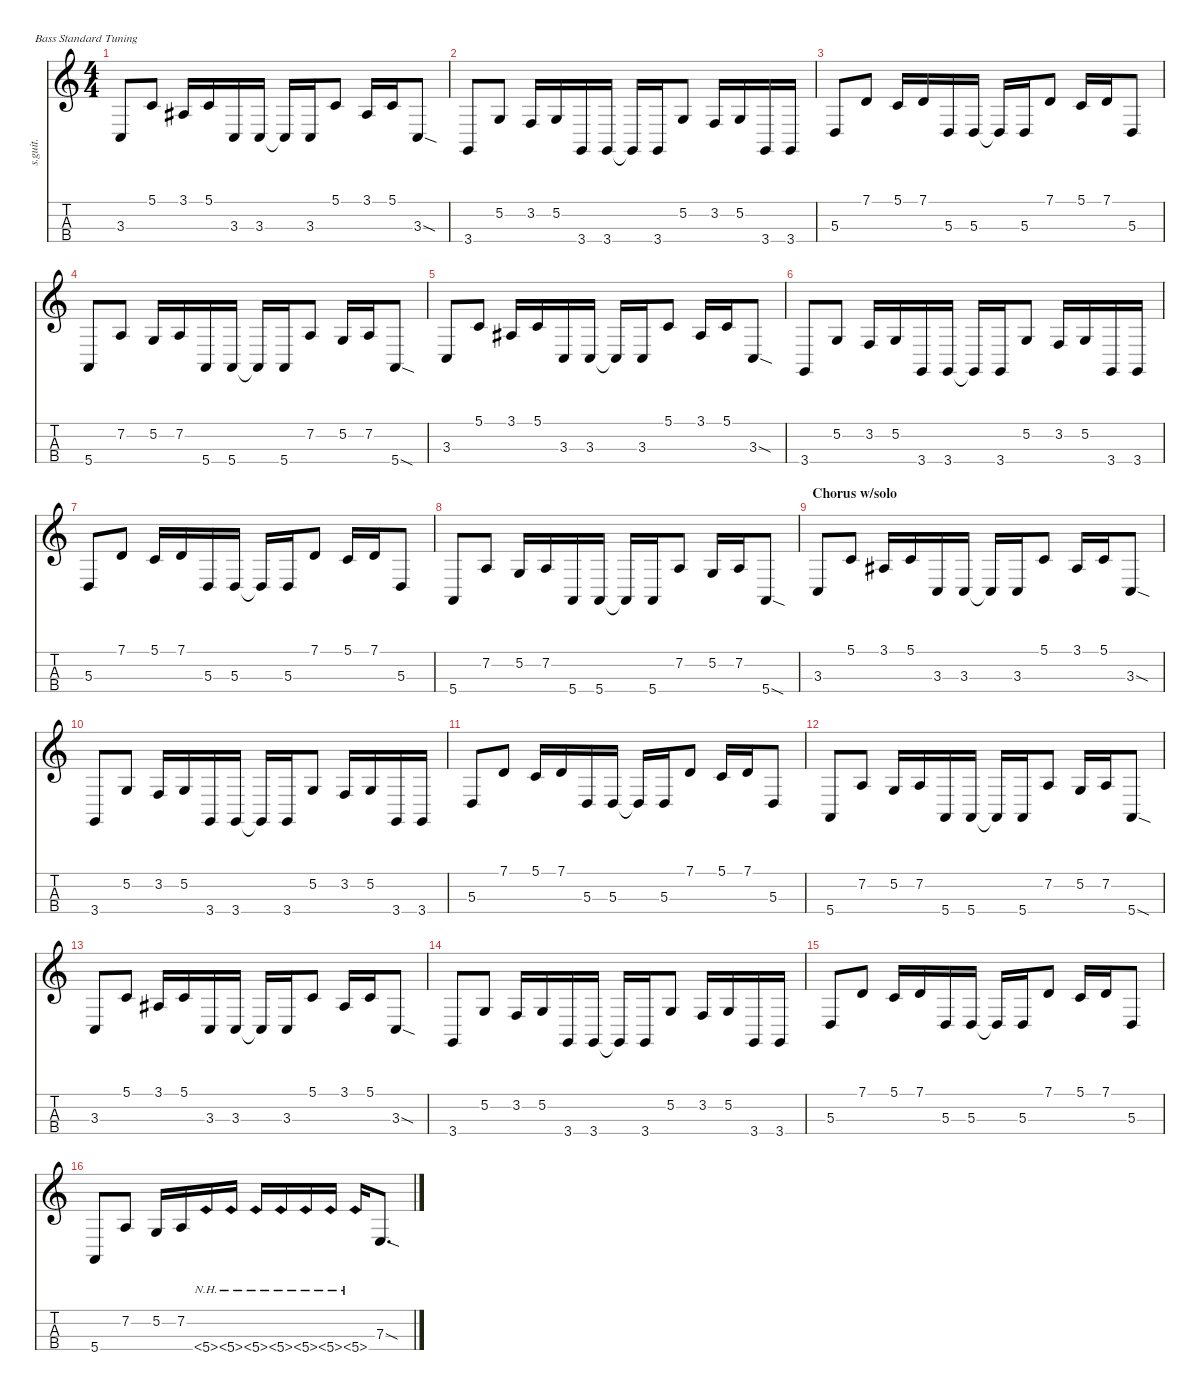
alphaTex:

\defaultSystemsLayout 4
\hideDynamics
\bracketExtendMode nobrackets
\track ("Chris Wolstenholm - Bass" "s.guit.") {instrument electricbassfinger}
\staff {score tabs}
\tuning (G2 D2 A1 E1)
\ts (4 4)
\tempo (93 hide)
\clef g2
\ks c
3.3.8{lyrics (0 "") lyrics (1 "") lyrics (2 "") lyrics (3 "") lyrics (4 "") dy mf} 5.1.8{lyrics (0 "") lyrics (1 "") lyrics (2 "") lyrics (3 "") lyrics (4 "")} 3.1{acc #}.16{lyrics (0 "") lyrics (1 "") lyrics (2 "") lyrics (3 "") lyrics (4 "")} 5.1.16{lyrics (0 "") lyrics (1 "") lyrics (2 "") lyrics (3 "") lyrics (4 "")} 3.3.16{lyrics (0 "") lyrics (1 "") lyrics (2 "") lyrics (3 "") lyrics (4 "")} 3.3.16{lyrics (0 "") lyrics (1 "") lyrics (2 "") lyrics (3 "") lyrics (4 "")} 3.3{t}.16{lyrics (0 "") lyrics (1 "") lyrics (2 "") lyrics (3 "") lyrics (4 "") dy f} 3.3.16{lyrics (0 "") lyrics (1 "") lyrics (2 "") lyrics (3 "") lyrics (4 "")} 5.1.8{lyrics (0 "") lyrics (1 "") lyrics (2 "") lyrics (3 "") lyrics (4 "")} 3.1{acc #}.16{lyrics (0 "") lyrics (1 "") lyrics (2 "") lyrics (3 "") lyrics (4 "")} 5.1.16{lyrics (0 "") lyrics (1 "") lyrics (2 "") lyrics (3 "") lyrics (4 "")} 3.3{sod}.8{lyrics (0 "") lyrics (1 "") lyrics (2 "") lyrics (3 "") lyrics (4 "")} |
3.4.8{lyrics (0 "") lyrics (1 "") lyrics (2 "") lyrics (3 "") lyrics (4 "") dy mf} 5.2.8{lyrics (0 "") lyrics (1 "") lyrics (2 "") lyrics (3 "") lyrics (4 "")} 3.2.16{lyrics (0 "") lyrics (1 "") lyrics (2 "") lyrics (3 "") lyrics (4 "")} 5.2.16{lyrics (0 "") lyrics (1 "") lyrics (2 "") lyrics (3 "") lyrics (4 "")} 3.4.16{lyrics (0 "") lyrics (1 "") lyrics (2 "") lyrics (3 "") lyrics (4 "")} 3.4.16{lyrics (0 "") lyrics (1 "") lyrics (2 "") lyrics (3 "") lyrics (4 "")} 3.4{t}.16{lyrics (0 "") lyrics (1 "") lyrics (2 "") lyrics (3 "") lyrics (4 "") dy f} 3.4.16{lyrics (0 "") lyrics (1 "") lyrics (2 "") lyrics (3 "") lyrics (4 "")} 5.2.8{lyrics (0 "") lyrics (1 "") lyrics (2 "") lyrics (3 "") lyrics (4 "")} 3.2.16{lyrics (0 "") lyrics (1 "") lyrics (2 "") lyrics (3 "") lyrics (4 "")} 5.2.16{lyrics (0 "") lyrics (1 "") lyrics (2 "") lyrics (3 "") lyrics (4 "")} 3.4.16{lyrics (0 "") lyrics (1 "") lyrics (2 "") lyrics (3 "") lyrics (4 "")} 3.4.16{lyrics (0 "") lyrics (1 "") lyrics (2 "") lyrics (3 "") lyrics (4 "")} |
5.3.8{lyrics (0 "") lyrics (1 "") lyrics (2 "") lyrics (3 "") lyrics (4 "")} 7.1.8{lyrics (0 "") lyrics (1 "") lyrics (2 "") lyrics (3 "") lyrics (4 "")} 5.1.16{lyrics (0 "") lyrics (1 "") lyrics (2 "") lyrics (3 "") lyrics (4 "")} 7.1.16{lyrics (0 "") lyrics (1 "") lyrics (2 "") lyrics (3 "") lyrics (4 "")} 5.3.16{lyrics (0 "") lyrics (1 "") lyrics (2 "") lyrics (3 "") lyrics (4 "")} 5.3.16{lyrics (0 "") lyrics (1 "") lyrics (2 "") lyrics (3 "") lyrics (4 "")} 5.3{t}.16{lyrics (0 "") lyrics (1 "") lyrics (2 "") lyrics (3 "") lyrics (4 "")} 5.3.16{lyrics (0 "") lyrics (1 "") lyrics (2 "") lyrics (3 "") lyrics (4 "")} 7.1.8{lyrics (0 "") lyrics (1 "") lyrics (2 "") lyrics (3 "") lyrics (4 "")} 5.1.16{lyrics (0 "") lyrics (1 "") lyrics (2 "") lyrics (3 "") lyrics (4 "")} 7.1.16{lyrics (0 "") lyrics (1 "") lyrics (2 "") lyrics (3 "") lyrics (4 "")} 5.3.8{lyrics (0 "") lyrics (1 "") lyrics (2 "") lyrics (3 "") lyrics (4 "")} |
5.4.8{lyrics (0 "") lyrics (1 "") lyrics (2 "") lyrics (3 "") lyrics (4 "") dy mf} 7.2.8{lyrics (0 "") lyrics (1 "") lyrics (2 "") lyrics (3 "") lyrics (4 "")} 5.2.16{lyrics (0 "") lyrics (1 "") lyrics (2 "") lyrics (3 "") lyrics (4 "")} 7.2.16{lyrics (0 "") lyrics (1 "") lyrics (2 "") lyrics (3 "") lyrics (4 "")} 5.4.16{lyrics (0 "") lyrics (1 "") lyrics (2 "") lyrics (3 "") lyrics (4 "")} 5.4.16{lyrics (0 "") lyrics (1 "") lyrics (2 "") lyrics (3 "") lyrics (4 "")} 5.4{t}.16{lyrics (0 "") lyrics (1 "") lyrics (2 "") lyrics (3 "") lyrics (4 "") dy f} 5.4.16{lyrics (0 "") lyrics (1 "") lyrics (2 "") lyrics (3 "") lyrics (4 "")} 7.2.8{lyrics (0 "") lyrics (1 "") lyrics (2 "") lyrics (3 "") lyrics (4 "")} 5.2.16{lyrics (0 "") lyrics (1 "") lyrics (2 "") lyrics (3 "") lyrics (4 "")} 7.2.16{lyrics (0 "") lyrics (1 "") lyrics (2 "") lyrics (3 "") lyrics (4 "")} 5.4{sod}.8{lyrics (0 "") lyrics (1 "") lyrics (2 "") lyrics (3 "") lyrics (4 "")} |
3.3.8{lyrics (0 "") lyrics (1 "") lyrics (2 "") lyrics (3 "") lyrics (4 "") dy mf} 5.1.8{lyrics (0 "") lyrics (1 "") lyrics (2 "") lyrics (3 "") lyrics (4 "")} 3.1{acc #}.16{lyrics (0 "") lyrics (1 "") lyrics (2 "") lyrics (3 "") lyrics (4 "")} 5.1.16{lyrics (0 "") lyrics (1 "") lyrics (2 "") lyrics (3 "") lyrics (4 "")} 3.3.16{lyrics (0 "") lyrics (1 "") lyrics (2 "") lyrics (3 "") lyrics (4 "")} 3.3.16{lyrics (0 "") lyrics (1 "") lyrics (2 "") lyrics (3 "") lyrics (4 "")} 3.3{t}.16{lyrics (0 "") lyrics (1 "") lyrics (2 "") lyrics (3 "") lyrics (4 "") dy f} 3.3.16{lyrics (0 "") lyrics (1 "") lyrics (2 "") lyrics (3 "") lyrics (4 "")} 5.1.8{lyrics (0 "") lyrics (1 "") lyrics (2 "") lyrics (3 "") lyrics (4 "")} 3.1{acc #}.16{lyrics (0 "") lyrics (1 "") lyrics (2 "") lyrics (3 "") lyrics (4 "")} 5.1.16{lyrics (0 "") lyrics (1 "") lyrics (2 "") lyrics (3 "") lyrics (4 "")} 3.3{sod}.8{lyrics (0 "") lyrics (1 "") lyrics (2 "") lyrics (3 "") lyrics (4 "")} |
3.4.8{lyrics (0 "") lyrics (1 "") lyrics (2 "") lyrics (3 "") lyrics (4 "") dy mf} 5.2.8{lyrics (0 "") lyrics (1 "") lyrics (2 "") lyrics (3 "") lyrics (4 "")} 3.2.16{lyrics (0 "") lyrics (1 "") lyrics (2 "") lyrics (3 "") lyrics (4 "")} 5.2.16{lyrics (0 "") lyrics (1 "") lyrics (2 "") lyrics (3 "") lyrics (4 "")} 3.4.16{lyrics (0 "") lyrics (1 "") lyrics (2 "") lyrics (3 "") lyrics (4 "")} 3.4.16{lyrics (0 "") lyrics (1 "") lyrics (2 "") lyrics (3 "") lyrics (4 "")} 3.4{t}.16{lyrics (0 "") lyrics (1 "") lyrics (2 "") lyrics (3 "") lyrics (4 "") dy f} 3.4.16{lyrics (0 "") lyrics (1 "") lyrics (2 "") lyrics (3 "") lyrics (4 "")} 5.2.8{lyrics (0 "") lyrics (1 "") lyrics (2 "") lyrics (3 "") lyrics (4 "")} 3.2.16{lyrics (0 "") lyrics (1 "") lyrics (2 "") lyrics (3 "") lyrics (4 "")} 5.2.16{lyrics (0 "") lyrics (1 "") lyrics (2 "") lyrics (3 "") lyrics (4 "")} 3.4.16{lyrics (0 "") lyrics (1 "") lyrics (2 "") lyrics (3 "") lyrics (4 "")} 3.4.16{lyrics (0 "") lyrics (1 "") lyrics (2 "") lyrics (3 "") lyrics (4 "")} |
5.3.8{lyrics (0 "") lyrics (1 "") lyrics (2 "") lyrics (3 "") lyrics (4 "")} 7.1.8{lyrics (0 "") lyrics (1 "") lyrics (2 "") lyrics (3 "") lyrics (4 "")} 5.1.16{lyrics (0 "") lyrics (1 "") lyrics (2 "") lyrics (3 "") lyrics (4 "")} 7.1.16{lyrics (0 "") lyrics (1 "") lyrics (2 "") lyrics (3 "") lyrics (4 "")} 5.3.16{lyrics (0 "") lyrics (1 "") lyrics (2 "") lyrics (3 "") lyrics (4 "")} 5.3.16{lyrics (0 "") lyrics (1 "") lyrics (2 "") lyrics (3 "") lyrics (4 "")} 5.3{t}.16{lyrics (0 "") lyrics (1 "") lyrics (2 "") lyrics (3 "") lyrics (4 "")} 5.3.16{lyrics (0 "") lyrics (1 "") lyrics (2 "") lyrics (3 "") lyrics (4 "")} 7.1.8{lyrics (0 "") lyrics (1 "") lyrics (2 "") lyrics (3 "") lyrics (4 "")} 5.1.16{lyrics (0 "") lyrics (1 "") lyrics (2 "") lyrics (3 "") lyrics (4 "")} 7.1.16{lyrics (0 "") lyrics (1 "") lyrics (2 "") lyrics (3 "") lyrics (4 "")} 5.3.8{lyrics (0 "") lyrics (1 "") lyrics (2 "") lyrics (3 "") lyrics (4 "")} |
5.4.8{lyrics (0 "") lyrics (1 "") lyrics (2 "") lyrics (3 "") lyrics (4 "") dy mf} 7.2.8{lyrics (0 "") lyrics (1 "") lyrics (2 "") lyrics (3 "") lyrics (4 "")} 5.2.16{lyrics (0 "") lyrics (1 "") lyrics (2 "") lyrics (3 "") lyrics (4 "")} 7.2.16{lyrics (0 "") lyrics (1 "") lyrics (2 "") lyrics (3 "") lyrics (4 "")} 5.4.16{lyrics (0 "") lyrics (1 "") lyrics (2 "") lyrics (3 "") lyrics (4 "")} 5.4.16{lyrics (0 "") lyrics (1 "") lyrics (2 "") lyrics (3 "") lyrics (4 "")} 5.4{t}.16{lyrics (0 "") lyrics (1 "") lyrics (2 "") lyrics (3 "") lyrics (4 "") dy f} 5.4.16{lyrics (0 "") lyrics (1 "") lyrics (2 "") lyrics (3 "") lyrics (4 "")} 7.2.8{lyrics (0 "") lyrics (1 "") lyrics (2 "") lyrics (3 "") lyrics (4 "")} 5.2.16{lyrics (0 "") lyrics (1 "") lyrics (2 "") lyrics (3 "") lyrics (4 "")} 7.2.16{lyrics (0 "") lyrics (1 "") lyrics (2 "") lyrics (3 "") lyrics (4 "")} 5.4{sod}.8{lyrics (0 "") lyrics (1 "") lyrics (2 "") lyrics (3 "") lyrics (4 "")} |
\section ("" "Chorus w/solo")
3.3.8{lyrics (0 "") lyrics (1 "") lyrics (2 "") lyrics (3 "") lyrics (4 "") dy mf} 5.1.8{lyrics (0 "") lyrics (1 "") lyrics (2 "") lyrics (3 "") lyrics (4 "")} 3.1{acc #}.16{lyrics (0 "") lyrics (1 "") lyrics (2 "") lyrics (3 "") lyrics (4 "")} 5.1.16{lyrics (0 "") lyrics (1 "") lyrics (2 "") lyrics (3 "") lyrics (4 "")} 3.3.16{lyrics (0 "") lyrics (1 "") lyrics (2 "") lyrics (3 "") lyrics (4 "")} 3.3.16{lyrics (0 "") lyrics (1 "") lyrics (2 "") lyrics (3 "") lyrics (4 "")} 3.3{t}.16{lyrics (0 "") lyrics (1 "") lyrics (2 "") lyrics (3 "") lyrics (4 "") dy f} 3.3.16{lyrics (0 "") lyrics (1 "") lyrics (2 "") lyrics (3 "") lyrics (4 "")} 5.1.8{lyrics (0 "") lyrics (1 "") lyrics (2 "") lyrics (3 "") lyrics (4 "")} 3.1{acc #}.16{lyrics (0 "") lyrics (1 "") lyrics (2 "") lyrics (3 "") lyrics (4 "")} 5.1.16{lyrics (0 "") lyrics (1 "") lyrics (2 "") lyrics (3 "") lyrics (4 "")} 3.3{sod}.8{lyrics (0 "") lyrics (1 "") lyrics (2 "") lyrics (3 "") lyrics (4 "")} |
3.4.8{lyrics (0 "") lyrics (1 "") lyrics (2 "") lyrics (3 "") lyrics (4 "") dy mf} 5.2.8{lyrics (0 "") lyrics (1 "") lyrics (2 "") lyrics (3 "") lyrics (4 "")} 3.2.16{lyrics (0 "") lyrics (1 "") lyrics (2 "") lyrics (3 "") lyrics (4 "")} 5.2.16{lyrics (0 "") lyrics (1 "") lyrics (2 "") lyrics (3 "") lyrics (4 "")} 3.4.16{lyrics (0 "") lyrics (1 "") lyrics (2 "") lyrics (3 "") lyrics (4 "")} 3.4.16{lyrics (0 "") lyrics (1 "") lyrics (2 "") lyrics (3 "") lyrics (4 "")} 3.4{t}.16{lyrics (0 "") lyrics (1 "") lyrics (2 "") lyrics (3 "") lyrics (4 "") dy f} 3.4.16{lyrics (0 "") lyrics (1 "") lyrics (2 "") lyrics (3 "") lyrics (4 "")} 5.2.8{lyrics (0 "") lyrics (1 "") lyrics (2 "") lyrics (3 "") lyrics (4 "")} 3.2.16{lyrics (0 "") lyrics (1 "") lyrics (2 "") lyrics (3 "") lyrics (4 "")} 5.2.16{lyrics (0 "") lyrics (1 "") lyrics (2 "") lyrics (3 "") lyrics (4 "")} 3.4.16{lyrics (0 "") lyrics (1 "") lyrics (2 "") lyrics (3 "") lyrics (4 "")} 3.4.16{lyrics (0 "") lyrics (1 "") lyrics (2 "") lyrics (3 "") lyrics (4 "")} |
5.3.8{lyrics (0 "") lyrics (1 "") lyrics (2 "") lyrics (3 "") lyrics (4 "")} 7.1.8{lyrics (0 "") lyrics (1 "") lyrics (2 "") lyrics (3 "") lyrics (4 "")} 5.1.16{lyrics (0 "") lyrics (1 "") lyrics (2 "") lyrics (3 "") lyrics (4 "")} 7.1.16{lyrics (0 "") lyrics (1 "") lyrics (2 "") lyrics (3 "") lyrics (4 "")} 5.3.16{lyrics (0 "") lyrics (1 "") lyrics (2 "") lyrics (3 "") lyrics (4 "")} 5.3.16{lyrics (0 "") lyrics (1 "") lyrics (2 "") lyrics (3 "") lyrics (4 "")} 5.3{t}.16{lyrics (0 "") lyrics (1 "") lyrics (2 "") lyrics (3 "") lyrics (4 "")} 5.3.16{lyrics (0 "") lyrics (1 "") lyrics (2 "") lyrics (3 "") lyrics (4 "")} 7.1.8{lyrics (0 "") lyrics (1 "") lyrics (2 "") lyrics (3 "") lyrics (4 "")} 5.1.16{lyrics (0 "") lyrics (1 "") lyrics (2 "") lyrics (3 "") lyrics (4 "")} 7.1.16{lyrics (0 "") lyrics (1 "") lyrics (2 "") lyrics (3 "") lyrics (4 "")} 5.3.8{lyrics (0 "") lyrics (1 "") lyrics (2 "") lyrics (3 "") lyrics (4 "")} |
5.4.8{lyrics (0 "") lyrics (1 "") lyrics (2 "") lyrics (3 "") lyrics (4 "") dy mf} 7.2.8{lyrics (0 "") lyrics (1 "") lyrics (2 "") lyrics (3 "") lyrics (4 "")} 5.2.16{lyrics (0 "") lyrics (1 "") lyrics (2 "") lyrics (3 "") lyrics (4 "")} 7.2.16{lyrics (0 "") lyrics (1 "") lyrics (2 "") lyrics (3 "") lyrics (4 "")} 5.4.16{lyrics (0 "") lyrics (1 "") lyrics (2 "") lyrics (3 "") lyrics (4 "")} 5.4.16{lyrics (0 "") lyrics (1 "") lyrics (2 "") lyrics (3 "") lyrics (4 "")} 5.4{t}.16{lyrics (0 "") lyrics (1 "") lyrics (2 "") lyrics (3 "") lyrics (4 "") dy f} 5.4.16{lyrics (0 "") lyrics (1 "") lyrics (2 "") lyrics (3 "") lyrics (4 "")} 7.2.8{lyrics (0 "") lyrics (1 "") lyrics (2 "") lyrics (3 "") lyrics (4 "")} 5.2.16{lyrics (0 "") lyrics (1 "") lyrics (2 "") lyrics (3 "") lyrics (4 "")} 7.2.16{lyrics (0 "") lyrics (1 "") lyrics (2 "") lyrics (3 "") lyrics (4 "")} 5.4{sod}.8{lyrics (0 "") lyrics (1 "") lyrics (2 "") lyrics (3 "") lyrics (4 "")} |
3.3.8{lyrics (0 "") lyrics (1 "") lyrics (2 "") lyrics (3 "") lyrics (4 "") dy mf} 5.1.8{lyrics (0 "") lyrics (1 "") lyrics (2 "") lyrics (3 "") lyrics (4 "")} 3.1{acc #}.16{lyrics (0 "") lyrics (1 "") lyrics (2 "") lyrics (3 "") lyrics (4 "")} 5.1.16{lyrics (0 "") lyrics (1 "") lyrics (2 "") lyrics (3 "") lyrics (4 "")} 3.3.16{lyrics (0 "") lyrics (1 "") lyrics (2 "") lyrics (3 "") lyrics (4 "")} 3.3.16{lyrics (0 "") lyrics (1 "") lyrics (2 "") lyrics (3 "") lyrics (4 "")} 3.3{t}.16{lyrics (0 "") lyrics (1 "") lyrics (2 "") lyrics (3 "") lyrics (4 "") dy f} 3.3.16{lyrics (0 "") lyrics (1 "") lyrics (2 "") lyrics (3 "") lyrics (4 "")} 5.1.8{lyrics (0 "") lyrics (1 "") lyrics (2 "") lyrics (3 "") lyrics (4 "")} 3.1{acc #}.16{lyrics (0 "") lyrics (1 "") lyrics (2 "") lyrics (3 "") lyrics (4 "")} 5.1.16{lyrics (0 "") lyrics (1 "") lyrics (2 "") lyrics (3 "") lyrics (4 "")} 3.3{sod}.8{lyrics (0 "") lyrics (1 "") lyrics (2 "") lyrics (3 "") lyrics (4 "")} |
3.4.8{lyrics (0 "") lyrics (1 "") lyrics (2 "") lyrics (3 "") lyrics (4 "") dy mf} 5.2.8{lyrics (0 "") lyrics (1 "") lyrics (2 "") lyrics (3 "") lyrics (4 "")} 3.2.16{lyrics (0 "") lyrics (1 "") lyrics (2 "") lyrics (3 "") lyrics (4 "")} 5.2.16{lyrics (0 "") lyrics (1 "") lyrics (2 "") lyrics (3 "") lyrics (4 "")} 3.4.16{lyrics (0 "") lyrics (1 "") lyrics (2 "") lyrics (3 "") lyrics (4 "")} 3.4.16{lyrics (0 "") lyrics (1 "") lyrics (2 "") lyrics (3 "") lyrics (4 "")} 3.4{t}.16{lyrics (0 "") lyrics (1 "") lyrics (2 "") lyrics (3 "") lyrics (4 "") dy f} 3.4.16{lyrics (0 "") lyrics (1 "") lyrics (2 "") lyrics (3 "") lyrics (4 "")} 5.2.8{lyrics (0 "") lyrics (1 "") lyrics (2 "") lyrics (3 "") lyrics (4 "")} 3.2.16{lyrics (0 "") lyrics (1 "") lyrics (2 "") lyrics (3 "") lyrics (4 "")} 5.2.16{lyrics (0 "") lyrics (1 "") lyrics (2 "") lyrics (3 "") lyrics (4 "")} 3.4.16{lyrics (0 "") lyrics (1 "") lyrics (2 "") lyrics (3 "") lyrics (4 "")} 3.4.16{lyrics (0 "") lyrics (1 "") lyrics (2 "") lyrics (3 "") lyrics (4 "")} |
5.3.8{lyrics (0 "") lyrics (1 "") lyrics (2 "") lyrics (3 "") lyrics (4 "")} 7.1.8{lyrics (0 "") lyrics (1 "") lyrics (2 "") lyrics (3 "") lyrics (4 "")} 5.1.16{lyrics (0 "") lyrics (1 "") lyrics (2 "") lyrics (3 "") lyrics (4 "")} 7.1.16{lyrics (0 "") lyrics (1 "") lyrics (2 "") lyrics (3 "") lyrics (4 "")} 5.3.16{lyrics (0 "") lyrics (1 "") lyrics (2 "") lyrics (3 "") lyrics (4 "")} 5.3.16{lyrics (0 "") lyrics (1 "") lyrics (2 "") lyrics (3 "") lyrics (4 "")} 5.3{t}.16{lyrics (0 "") lyrics (1 "") lyrics (2 "") lyrics (3 "") lyrics (4 "")} 5.3.16{lyrics (0 "") lyrics (1 "") lyrics (2 "") lyrics (3 "") lyrics (4 "")} 7.1.8{lyrics (0 "") lyrics (1 "") lyrics (2 "") lyrics (3 "") lyrics (4 "")} 5.1.16{lyrics (0 "") lyrics (1 "") lyrics (2 "") lyrics (3 "") lyrics (4 "")} 7.1.16{lyrics (0 "") lyrics (1 "") lyrics (2 "") lyrics (3 "") lyrics (4 "")} 5.3.8{lyrics (0 "") lyrics (1 "") lyrics (2 "") lyrics (3 "") lyrics (4 "")} |
5.4.8{lyrics (0 "") lyrics (1 "") lyrics (2 "") lyrics (3 "") lyrics (4 "") dy mf} 7.2.8{lyrics (0 "") lyrics (1 "") lyrics (2 "") lyrics (3 "") lyrics (4 "")} 5.2.16{lyrics (0 "") lyrics (1 "") lyrics (2 "") lyrics (3 "") lyrics (4 "")} 7.2.16{lyrics (0 "") lyrics (1 "") lyrics (2 "") lyrics (3 "") lyrics (4 "")} 5.4{nh}.16{lyrics (0 "") lyrics (1 "") lyrics (2 "") lyrics (3 "") lyrics (4 "")} 5.4{nh}.16{lyrics (0 "") lyrics (1 "") lyrics (2 "") lyrics (3 "") lyrics (4 "") dy f} 5.4{nh}.16{lyrics (0 "") lyrics (1 "") lyrics (2 "") lyrics (3 "") lyrics (4 "")} 5.4{nh}.16{lyrics (0 "") lyrics (1 "") lyrics (2 "") lyrics (3 "") lyrics (4 "")} 5.4{nh}.16{lyrics (0 "") lyrics (1 "") lyrics (2 "") lyrics (3 "") lyrics (4 "")} 5.4{nh}.16{lyrics (0 "") lyrics (1 "") lyrics (2 "") lyrics (3 "") lyrics (4 "")} 5.4{nh}.16{lyrics (0 "") lyrics (1 "") lyrics (2 "") lyrics (3 "") lyrics (4 "")} 7.3{sod}.8{d lyrics (0 "") lyrics (1 "") lyrics (2 "") lyrics (3 "") lyrics (4 "")}
